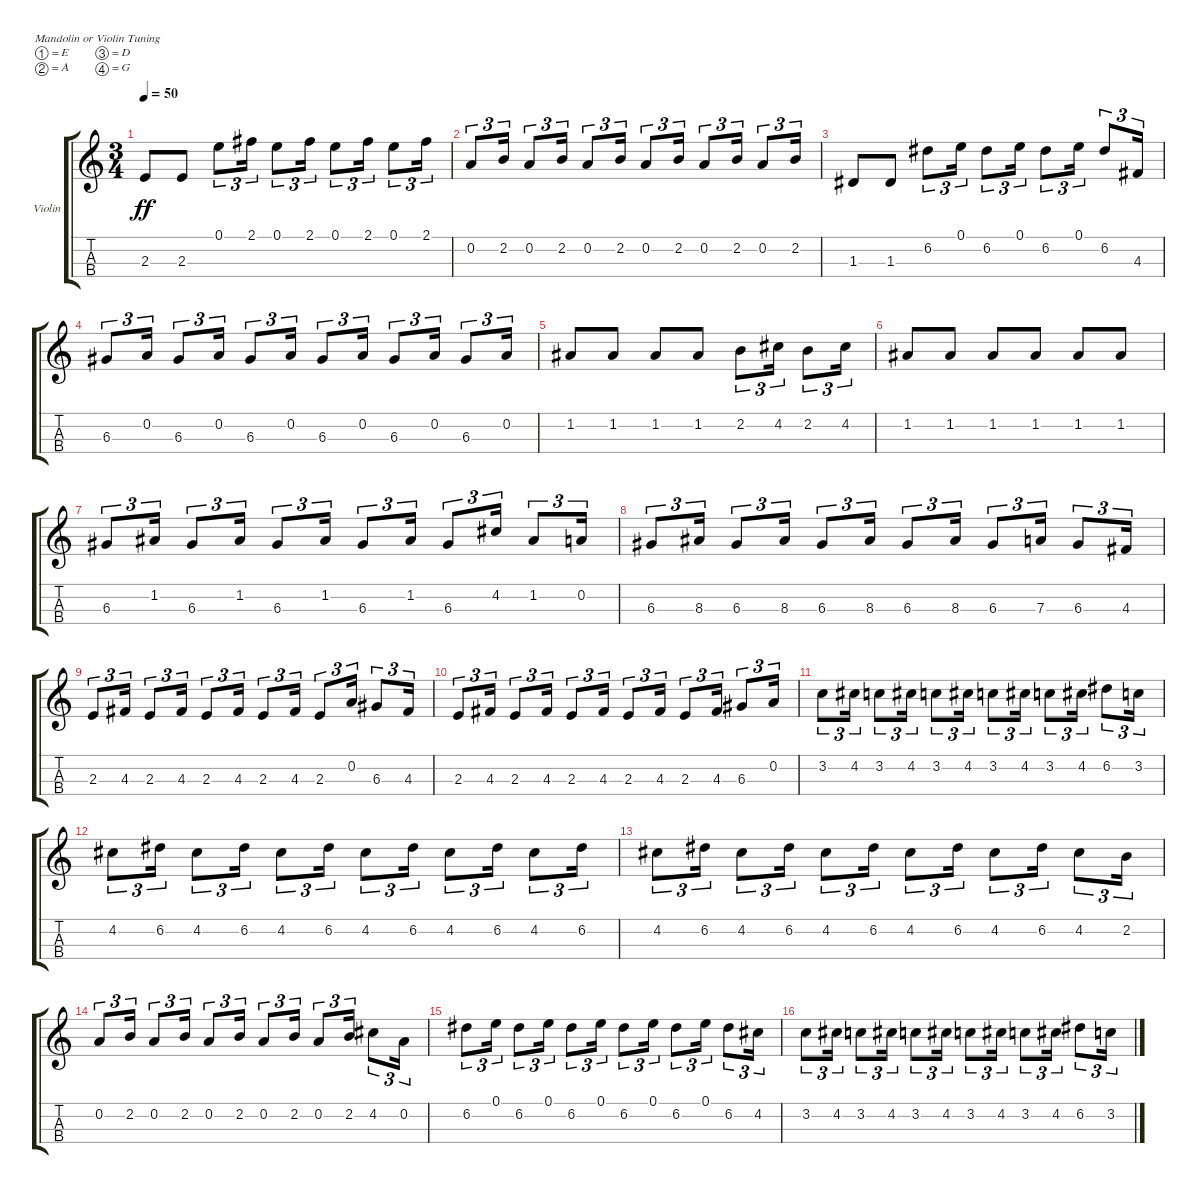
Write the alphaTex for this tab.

\defaultSystemsLayout 4
\bracketExtendMode groupsimilarinstruments
\firstSystemTrackNameOrientation horizontal
\otherSystemsTrackNameOrientation horizontal
\track ("Violin" "Violin") {instrument violin}
\staff {score tabs}
\tuning (E5 A4 D4 G3)
\ts (3 4)
\tempo 50
\clef g2
\ks c
2.3.8{dy ff} 2.3.8 0.1.8{tu (3 2)} 2.1.16{tu (3 2)} 0.1.8{tu (3 2)} 2.1.16{tu (3 2)} 0.1.8{tu (3 2)} 2.1.16{tu (3 2)} 0.1.8{tu (3 2)} 2.1.16{tu (3 2)} |
0.2.8{tu (3 2)} 2.2.16{tu (3 2)} 0.2.8{tu (3 2)} 2.2.16{tu (3 2)} 0.2.8{tu (3 2)} 2.2.16{tu (3 2)} 0.2.8{tu (3 2)} 2.2.16{tu (3 2)} 0.2.8{tu (3 2)} 2.2.16{tu (3 2)} 0.2.8{tu (3 2)} 2.2.16{tu (3 2)} |
1.3.8 1.3.8 6.2.8{tu (3 2)} 0.1.16{tu (3 2)} 6.2.8{tu (3 2)} 0.1.16{tu (3 2)} 6.2.8{tu (3 2)} 0.1.16{tu (3 2)} 6.2.8{tu (3 2)} 4.3.16{tu (3 2)} |
6.3.8{tu (3 2)} 0.2.16{tu (3 2)} 6.3.8{tu (3 2)} 0.2.16{tu (3 2)} 6.3.8{tu (3 2)} 0.2.16{tu (3 2)} 6.3.8{tu (3 2)} 0.2.16{tu (3 2)} 6.3.8{tu (3 2)} 0.2.16{tu (3 2)} 6.3.8{tu (3 2)} 0.2.16{tu (3 2)} |
1.2.8 1.2.8 1.2.8 1.2.8 2.2.8{tu (3 2)} 4.2.16{tu (3 2)} 2.2.8{tu (3 2)} 4.2.16{tu (3 2)} |
1.2.8 1.2.8 1.2.8 1.2.8 1.2.8 1.2.8 |
6.3.8{tu (3 2)} 1.2.16{tu (3 2)} 6.3.8{tu (3 2)} 1.2.16{tu (3 2)} 6.3.8{tu (3 2)} 1.2.16{tu (3 2)} 6.3.8{tu (3 2)} 1.2.16{tu (3 2)} 6.3.8{tu (3 2)} 4.2.16{tu (3 2)} 1.2.8{tu (3 2)} 0.2.16{tu (3 2)} |
6.3.8{tu (3 2)} 8.3.16{tu (3 2)} 6.3.8{tu (3 2)} 8.3.16{tu (3 2)} 6.3.8{tu (3 2)} 8.3.16{tu (3 2)} 6.3.8{tu (3 2)} 8.3.16{tu (3 2)} 6.3.8{tu (3 2)} 7.3.16{tu (3 2)} 6.3.8{tu (3 2)} 4.3.16{tu (3 2)} |
2.3.8{tu (3 2)} 4.3.16{tu (3 2)} 2.3.8{tu (3 2)} 4.3.16{tu (3 2)} 2.3.8{tu (3 2)} 4.3.16{tu (3 2)} 2.3.8{tu (3 2)} 4.3.16{tu (3 2)} 2.3.8{tu (3 2)} 0.2.16{tu (3 2)} 6.3.8{tu (3 2)} 4.3.16{tu (3 2)} |
2.3.8{tu (3 2)} 4.3.16{tu (3 2)} 2.3.8{tu (3 2)} 4.3.16{tu (3 2)} 2.3.8{tu (3 2)} 4.3.16{tu (3 2)} 2.3.8{tu (3 2)} 4.3.16{tu (3 2)} 2.3.8{tu (3 2)} 4.3.16{tu (3 2)} 6.3.8{tu (3 2)} 0.2.16{tu (3 2)} |
3.2.8{tu (3 2)} 4.2.16{tu (3 2)} 3.2.8{tu (3 2)} 4.2.16{tu (3 2)} 3.2.8{tu (3 2)} 4.2.16{tu (3 2)} 3.2.8{tu (3 2)} 4.2.16{tu (3 2)} 3.2.8{tu (3 2)} 4.2.16{tu (3 2)} 6.2.8{tu (3 2)} 3.2.16{tu (3 2)} |
4.2.8{tu (3 2)} 6.2.16{tu (3 2)} 4.2.8{tu (3 2)} 6.2.16{tu (3 2)} 4.2.8{tu (3 2)} 6.2.16{tu (3 2)} 4.2.8{tu (3 2)} 6.2.16{tu (3 2)} 4.2.8{tu (3 2)} 6.2.16{tu (3 2)} 4.2.8{tu (3 2)} 6.2.16{tu (3 2)} |
4.2.8{tu (3 2)} 6.2.16{tu (3 2)} 4.2.8{tu (3 2)} 6.2.16{tu (3 2)} 4.2.8{tu (3 2)} 6.2.16{tu (3 2)} 4.2.8{tu (3 2)} 6.2.16{tu (3 2)} 4.2.8{tu (3 2)} 6.2.16{tu (3 2)} 4.2.8{tu (3 2)} 2.2.16{tu (3 2)} |
0.2.8{tu (3 2)} 2.2.16{tu (3 2)} 0.2.8{tu (3 2)} 2.2.16{tu (3 2)} 0.2.8{tu (3 2)} 2.2.16{tu (3 2)} 0.2.8{tu (3 2)} 2.2.16{tu (3 2)} 0.2.8{tu (3 2)} 2.2.16{tu (3 2)} 4.2.8{tu (3 2)} 0.2.16{tu (3 2)} |
6.2.8{tu (3 2)} 0.1.16{tu (3 2)} 6.2.8{tu (3 2)} 0.1.16{tu (3 2)} 6.2.8{tu (3 2)} 0.1.16{tu (3 2)} 6.2.8{tu (3 2)} 0.1.16{tu (3 2)} 6.2.8{tu (3 2)} 0.1.16{tu (3 2)} 6.2.8{tu (3 2)} 4.2.16{tu (3 2)} |
3.2.8{tu (3 2)} 4.2.16{tu (3 2)} 3.2.8{tu (3 2)} 4.2.16{tu (3 2)} 3.2.8{tu (3 2)} 4.2.16{tu (3 2)} 3.2.8{tu (3 2)} 4.2.16{tu (3 2)} 3.2.8{tu (3 2)} 4.2.16{tu (3 2)} 6.2.8{tu (3 2)} 3.2.16{tu (3 2)}
